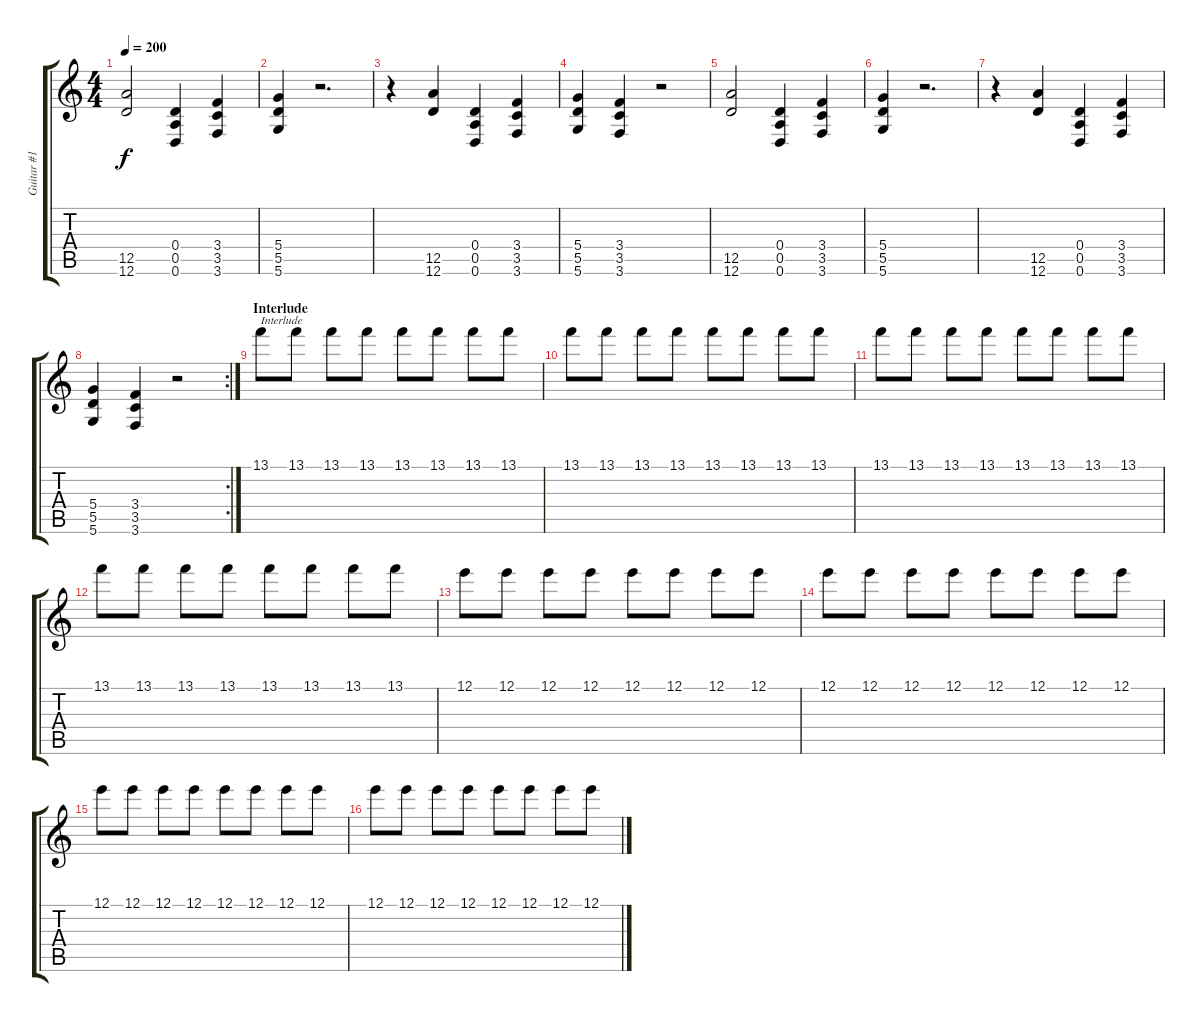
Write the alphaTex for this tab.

\track ("Guitar #1" "Guitar #1") {instrument electricguitarclean}
\staff {score tabs}
\tuning (E4 B3 G3 D3 A2 D2) {hide}
\ts (4 4)
\tempo 200
\clef g2
\ks c
(12.5 12.6).2{lyrics (0 "") lyrics (1 "") lyrics (2 "") lyrics (3 "") lyrics (4 "") dy f} (0.4 0.5 0.6).4{lyrics (0 "") lyrics (1 "") lyrics (2 "") lyrics (3 "") lyrics (4 "")} (3.4 3.5 3.6).4{lyrics (0 "") lyrics (1 "") lyrics (2 "") lyrics (3 "") lyrics (4 "")} |
(5.4 5.5 5.6).4{lyrics (0 "") lyrics (1 "") lyrics (2 "") lyrics (3 "") lyrics (4 "")} r.2{d} |
r.4 (12.5 12.6).4{lyrics (0 "") lyrics (1 "") lyrics (2 "") lyrics (3 "") lyrics (4 "")} (0.4 0.5 0.6).4{lyrics (0 "") lyrics (1 "") lyrics (2 "") lyrics (3 "") lyrics (4 "")} (3.4 3.5 3.6).4{lyrics (0 "") lyrics (1 "") lyrics (2 "") lyrics (3 "") lyrics (4 "")} |
(5.4 5.5 5.6).4{lyrics (0 "") lyrics (1 "") lyrics (2 "") lyrics (3 "") lyrics (4 "")} (3.4 3.5 3.6).4{lyrics (0 "") lyrics (1 "") lyrics (2 "") lyrics (3 "") lyrics (4 "")} r.2 |
(12.5 12.6).2{lyrics (0 "") lyrics (1 "") lyrics (2 "") lyrics (3 "") lyrics (4 "")} (0.4 0.5 0.6).4{lyrics (0 "") lyrics (1 "") lyrics (2 "") lyrics (3 "") lyrics (4 "")} (3.4 3.5 3.6).4{lyrics (0 "") lyrics (1 "") lyrics (2 "") lyrics (3 "") lyrics (4 "")} |
(5.4 5.5 5.6).4{lyrics (0 "") lyrics (1 "") lyrics (2 "") lyrics (3 "") lyrics (4 "")} r.2{d} |
r.4 (12.5 12.6).4{lyrics (0 "") lyrics (1 "") lyrics (2 "") lyrics (3 "") lyrics (4 "")} (0.4 0.5 0.6).4{lyrics (0 "") lyrics (1 "") lyrics (2 "") lyrics (3 "") lyrics (4 "")} (3.4 3.5 3.6).4{lyrics (0 "") lyrics (1 "") lyrics (2 "") lyrics (3 "") lyrics (4 "")} |
\rc 2
(5.4 5.5 5.6).4{lyrics (0 "") lyrics (1 "") lyrics (2 "") lyrics (3 "") lyrics (4 "")} (3.4 3.5 3.6).4{lyrics (0 "") lyrics (1 "") lyrics (2 "") lyrics (3 "") lyrics (4 "")} r.2 |
\section ("" "Interlude")
13.1.8{txt "Interlude" lyrics (0 "") lyrics (1 "") lyrics (2 "") lyrics (3 "") lyrics (4 "") volume 6 instrument electricguitarclean} 13.1.8{lyrics (0 "") lyrics (1 "") lyrics (2 "") lyrics (3 "") lyrics (4 "")} 13.1.8{lyrics (0 "") lyrics (1 "") lyrics (2 "") lyrics (3 "") lyrics (4 "")} 13.1.8{lyrics (0 "") lyrics (1 "") lyrics (2 "") lyrics (3 "") lyrics (4 "")} 13.1.8{lyrics (0 "") lyrics (1 "") lyrics (2 "") lyrics (3 "") lyrics (4 "")} 13.1.8{lyrics (0 "") lyrics (1 "") lyrics (2 "") lyrics (3 "") lyrics (4 "")} 13.1.8{lyrics (0 "") lyrics (1 "") lyrics (2 "") lyrics (3 "") lyrics (4 "")} 13.1.8{lyrics (0 "") lyrics (1 "") lyrics (2 "") lyrics (3 "") lyrics (4 "")} |
13.1.8{lyrics (0 "") lyrics (1 "") lyrics (2 "") lyrics (3 "") lyrics (4 "")} 13.1.8{lyrics (0 "") lyrics (1 "") lyrics (2 "") lyrics (3 "") lyrics (4 "")} 13.1.8{lyrics (0 "") lyrics (1 "") lyrics (2 "") lyrics (3 "") lyrics (4 "")} 13.1.8{lyrics (0 "") lyrics (1 "") lyrics (2 "") lyrics (3 "") lyrics (4 "")} 13.1.8{lyrics (0 "") lyrics (1 "") lyrics (2 "") lyrics (3 "") lyrics (4 "")} 13.1.8{lyrics (0 "") lyrics (1 "") lyrics (2 "") lyrics (3 "") lyrics (4 "")} 13.1.8{lyrics (0 "") lyrics (1 "") lyrics (2 "") lyrics (3 "") lyrics (4 "")} 13.1.8{lyrics (0 "") lyrics (1 "") lyrics (2 "") lyrics (3 "") lyrics (4 "")} |
13.1.8{lyrics (0 "") lyrics (1 "") lyrics (2 "") lyrics (3 "") lyrics (4 "")} 13.1.8{lyrics (0 "") lyrics (1 "") lyrics (2 "") lyrics (3 "") lyrics (4 "")} 13.1.8{lyrics (0 "") lyrics (1 "") lyrics (2 "") lyrics (3 "") lyrics (4 "")} 13.1.8{lyrics (0 "") lyrics (1 "") lyrics (2 "") lyrics (3 "") lyrics (4 "")} 13.1.8{lyrics (0 "") lyrics (1 "") lyrics (2 "") lyrics (3 "") lyrics (4 "")} 13.1.8{lyrics (0 "") lyrics (1 "") lyrics (2 "") lyrics (3 "") lyrics (4 "")} 13.1.8{lyrics (0 "") lyrics (1 "") lyrics (2 "") lyrics (3 "") lyrics (4 "")} 13.1.8{lyrics (0 "") lyrics (1 "") lyrics (2 "") lyrics (3 "") lyrics (4 "")} |
13.1.8{lyrics (0 "") lyrics (1 "") lyrics (2 "") lyrics (3 "") lyrics (4 "")} 13.1.8{lyrics (0 "") lyrics (1 "") lyrics (2 "") lyrics (3 "") lyrics (4 "")} 13.1.8{lyrics (0 "") lyrics (1 "") lyrics (2 "") lyrics (3 "") lyrics (4 "")} 13.1.8{lyrics (0 "") lyrics (1 "") lyrics (2 "") lyrics (3 "") lyrics (4 "")} 13.1.8{lyrics (0 "") lyrics (1 "") lyrics (2 "") lyrics (3 "") lyrics (4 "")} 13.1.8{lyrics (0 "") lyrics (1 "") lyrics (2 "") lyrics (3 "") lyrics (4 "")} 13.1.8{lyrics (0 "") lyrics (1 "") lyrics (2 "") lyrics (3 "") lyrics (4 "")} 13.1.8{lyrics (0 "") lyrics (1 "") lyrics (2 "") lyrics (3 "") lyrics (4 "")} |
12.1.8{lyrics (0 "") lyrics (1 "") lyrics (2 "") lyrics (3 "") lyrics (4 "")} 12.1.8{lyrics (0 "") lyrics (1 "") lyrics (2 "") lyrics (3 "") lyrics (4 "")} 12.1.8{lyrics (0 "") lyrics (1 "") lyrics (2 "") lyrics (3 "") lyrics (4 "")} 12.1.8{lyrics (0 "") lyrics (1 "") lyrics (2 "") lyrics (3 "") lyrics (4 "")} 12.1.8{lyrics (0 "") lyrics (1 "") lyrics (2 "") lyrics (3 "") lyrics (4 "")} 12.1.8{lyrics (0 "") lyrics (1 "") lyrics (2 "") lyrics (3 "") lyrics (4 "")} 12.1.8{lyrics (0 "") lyrics (1 "") lyrics (2 "") lyrics (3 "") lyrics (4 "")} 12.1.8{lyrics (0 "") lyrics (1 "") lyrics (2 "") lyrics (3 "") lyrics (4 "")} |
12.1.8{lyrics (0 "") lyrics (1 "") lyrics (2 "") lyrics (3 "") lyrics (4 "")} 12.1.8{lyrics (0 "") lyrics (1 "") lyrics (2 "") lyrics (3 "") lyrics (4 "")} 12.1.8{lyrics (0 "") lyrics (1 "") lyrics (2 "") lyrics (3 "") lyrics (4 "")} 12.1.8{lyrics (0 "") lyrics (1 "") lyrics (2 "") lyrics (3 "") lyrics (4 "")} 12.1.8{lyrics (0 "") lyrics (1 "") lyrics (2 "") lyrics (3 "") lyrics (4 "")} 12.1.8{lyrics (0 "") lyrics (1 "") lyrics (2 "") lyrics (3 "") lyrics (4 "")} 12.1.8{lyrics (0 "") lyrics (1 "") lyrics (2 "") lyrics (3 "") lyrics (4 "")} 12.1.8{lyrics (0 "") lyrics (1 "") lyrics (2 "") lyrics (3 "") lyrics (4 "")} |
12.1.8{lyrics (0 "") lyrics (1 "") lyrics (2 "") lyrics (3 "") lyrics (4 "")} 12.1.8{lyrics (0 "") lyrics (1 "") lyrics (2 "") lyrics (3 "") lyrics (4 "")} 12.1.8{lyrics (0 "") lyrics (1 "") lyrics (2 "") lyrics (3 "") lyrics (4 "")} 12.1.8{lyrics (0 "") lyrics (1 "") lyrics (2 "") lyrics (3 "") lyrics (4 "")} 12.1.8{lyrics (0 "") lyrics (1 "") lyrics (2 "") lyrics (3 "") lyrics (4 "")} 12.1.8{lyrics (0 "") lyrics (1 "") lyrics (2 "") lyrics (3 "") lyrics (4 "")} 12.1.8{lyrics (0 "") lyrics (1 "") lyrics (2 "") lyrics (3 "") lyrics (4 "")} 12.1.8{lyrics (0 "") lyrics (1 "") lyrics (2 "") lyrics (3 "") lyrics (4 "")} |
12.1.8{lyrics (0 "") lyrics (1 "") lyrics (2 "") lyrics (3 "") lyrics (4 "")} 12.1.8{lyrics (0 "") lyrics (1 "") lyrics (2 "") lyrics (3 "") lyrics (4 "")} 12.1.8{lyrics (0 "") lyrics (1 "") lyrics (2 "") lyrics (3 "") lyrics (4 "")} 12.1.8{lyrics (0 "") lyrics (1 "") lyrics (2 "") lyrics (3 "") lyrics (4 "")} 12.1.8{lyrics (0 "") lyrics (1 "") lyrics (2 "") lyrics (3 "") lyrics (4 "")} 12.1.8{lyrics (0 "") lyrics (1 "") lyrics (2 "") lyrics (3 "") lyrics (4 "")} 12.1.8{lyrics (0 "") lyrics (1 "") lyrics (2 "") lyrics (3 "") lyrics (4 "")} 12.1.8{lyrics (0 "") lyrics (1 "") lyrics (2 "") lyrics (3 "") lyrics (4 "")}
